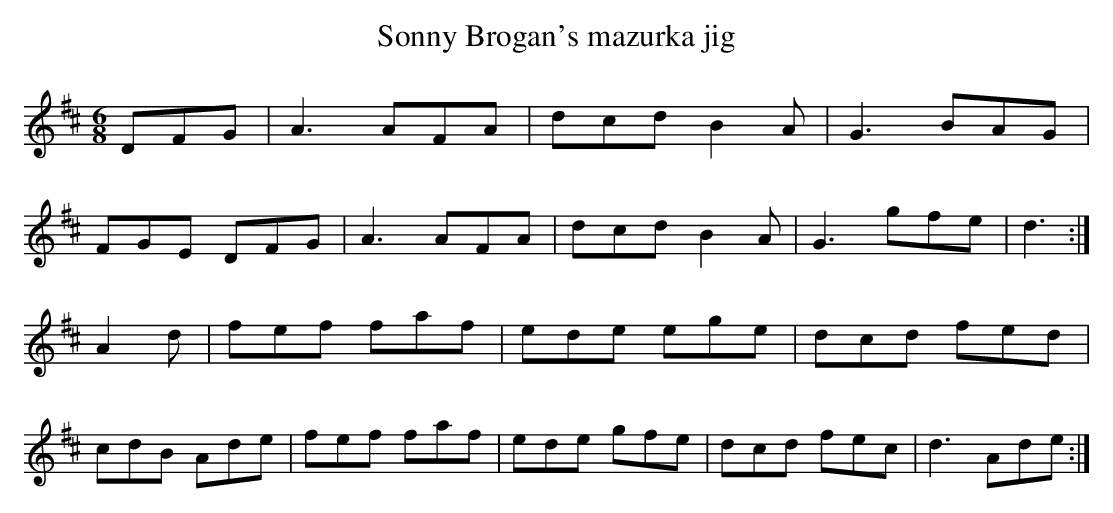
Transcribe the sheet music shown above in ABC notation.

X:1
T:Sonny Brogan's mazurka jig
M:6/8
L:1/8
K:D
DFG|A3 AFA|dcd B2A|G3 BAG|!
FGE DFG|A3 AFA|dcd B2A|G3 gfe|d3:|!
A2d|fef faf|ede ege|dcd fed|!
cdB Ade|fef faf|ede gfe|dcd fec|d3 Ade:|!
